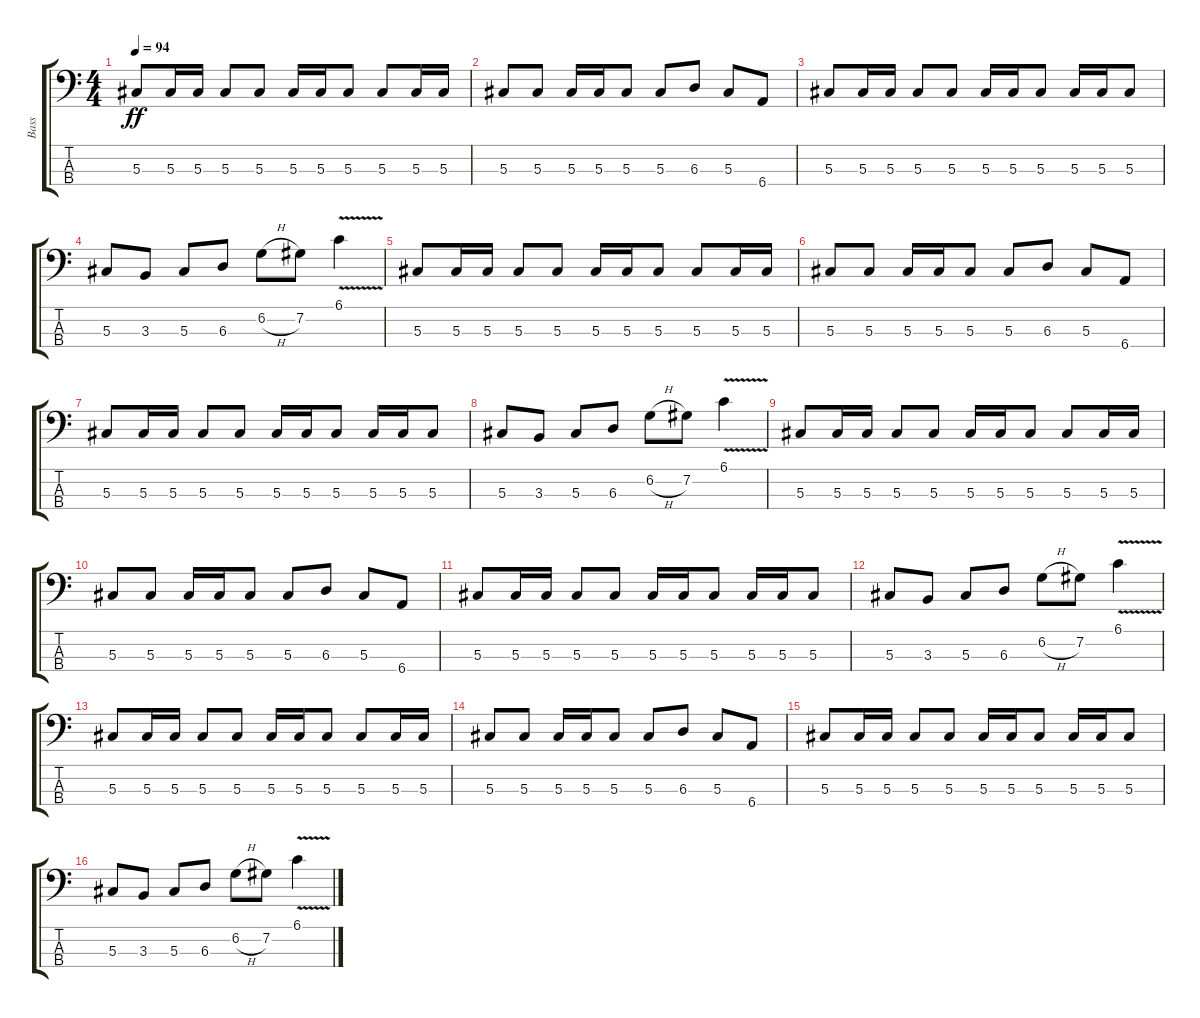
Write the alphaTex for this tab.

\track ("Bass" "Bass") {instrument electricbasspick}
\staff {score tabs}
\tuning (Gb2 Db2 Ab1 Eb1) {hide}
\ts (4 4)
\tempo 94
\clef f4
\ks c
5.3.8{dy ff} 5.3.16 5.3.16 5.3.8 5.3.8 5.3.16 5.3.16 5.3.8 5.3.8 5.3.16 5.3.16 |
5.3.8 5.3.8 5.3.16 5.3.16 5.3.8 5.3.8 6.3.8 5.3.8 6.4.8 |
5.3.8 5.3.16 5.3.16 5.3.8 5.3.8 5.3.16 5.3.16 5.3.8 5.3.16 5.3.16 5.3.8 |
5.3.8 3.3.8 5.3.8 6.3.8 6.2{h}.8 7.2.8 6.1{v}.4 |
5.3.8 5.3.16 5.3.16 5.3.8 5.3.8 5.3.16 5.3.16 5.3.8 5.3.8 5.3.16 5.3.16 |
5.3.8 5.3.8 5.3.16 5.3.16 5.3.8 5.3.8 6.3.8 5.3.8 6.4.8 |
5.3.8 5.3.16 5.3.16 5.3.8 5.3.8 5.3.16 5.3.16 5.3.8 5.3.16 5.3.16 5.3.8 |
5.3.8 3.3.8 5.3.8 6.3.8 6.2{h}.8 7.2.8 6.1{v}.4 |
5.3.8 5.3.16 5.3.16 5.3.8 5.3.8 5.3.16 5.3.16 5.3.8 5.3.8 5.3.16 5.3.16 |
5.3.8 5.3.8 5.3.16 5.3.16 5.3.8 5.3.8 6.3.8 5.3.8 6.4.8 |
5.3.8 5.3.16 5.3.16 5.3.8 5.3.8 5.3.16 5.3.16 5.3.8 5.3.16 5.3.16 5.3.8 |
5.3.8 3.3.8 5.3.8 6.3.8 6.2{h}.8 7.2.8 6.1{v}.4 |
5.3.8 5.3.16 5.3.16 5.3.8 5.3.8 5.3.16 5.3.16 5.3.8 5.3.8 5.3.16 5.3.16 |
5.3.8 5.3.8 5.3.16 5.3.16 5.3.8 5.3.8 6.3.8 5.3.8 6.4.8 |
5.3.8 5.3.16 5.3.16 5.3.8 5.3.8 5.3.16 5.3.16 5.3.8 5.3.16 5.3.16 5.3.8 |
5.3.8 3.3.8 5.3.8 6.3.8 6.2{h}.8 7.2.8 6.1{v}.4
